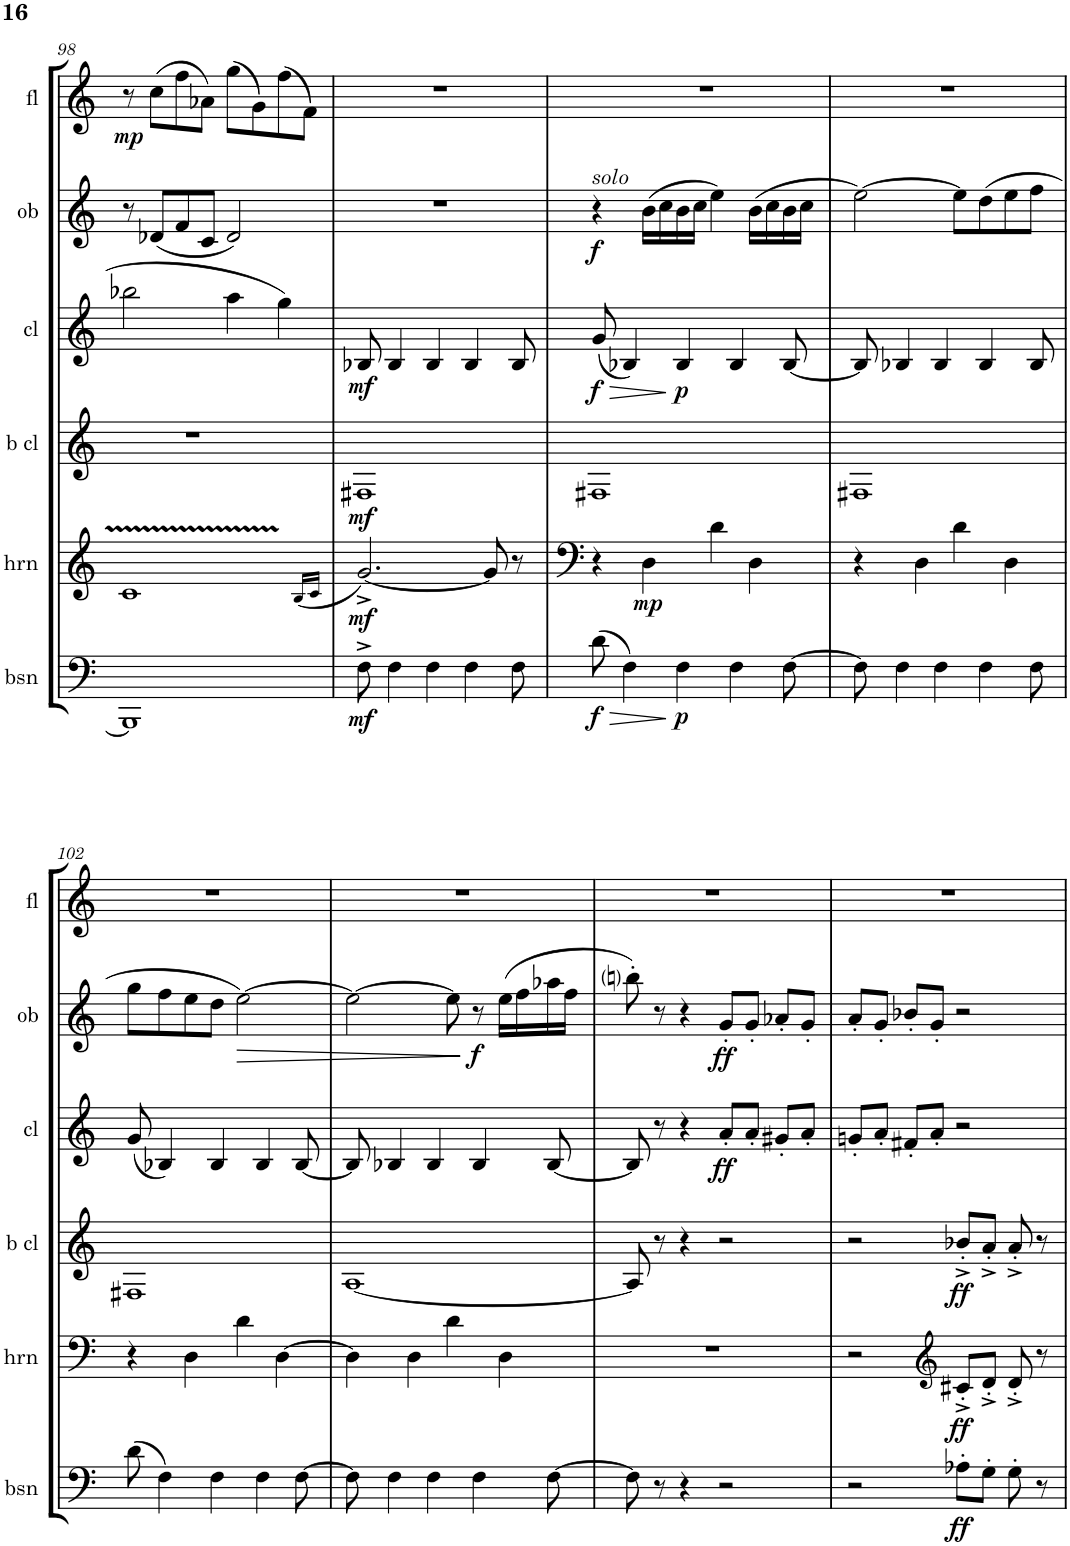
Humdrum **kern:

**kern	**dynam	**kern	**dynam	**kern	**dynam	**kern	**dynam	**kern	**dynam	**kern	**dynam
*part6	*part6	*part5	*part5	*part4	*part4	*part3	*part3	*part2	*part2	*part1	*part1
*staff6	*staff6	*staff5	*staff5	*staff4	*staff4	*staff3	*staff3	*staff2	*staff2	*staff1	*staff1
*I"Bassoon	*	*I"Horn in F	*	*I"Bb Bass Clarinet	*	*I"Bb Clarinet	*	*I"Oboe	*	*I"Flute	*
*I'bsn	*	*I'hrn	*	*I'b cl	*	*I'cl	*	*I'ob	*	*I'fl	*
!!LO:PB:g=z
*clefF4	*	*clefG2	*	*clefG2	*	*clefG2	*	*clefG2	*	*clefG2	*
*	*	*Trd4c7	*	*Trd8c14	*	*Trd1c2	*	*	*	*	*
*k[]	*	*k[]	*	*k[]	*	*k[]	*	*k[]	*	*k[]	*
*M4/4	*	*M4/4	*	*M4/4	*	*M4/4	*	*M4/4	*	*M4/4	*
=98	=98	=98	=98	=98	=98	=98	=98	=98	=98	=98	=98
!	!	!	!	!	!	!	!	!	!	!	!LO:DY:b
1BBB-]	.	1c	.	1r	.	2bb-X\	.	8r	.	8r	mp
.	.	.	.	.	.	.	.	(8d-X/L	.	(8cc\L	.
.	.	.	.	.	.	.	.	8f/	.	8ff\	.
.	.	.	.	.	.	.	.	8c/J	.	8a-X\J)	.
.	.	.	.	.	.	4aa\	.	2d-/)	.	(8gg\L	.
.	.	.	.	.	.	.	.	.	.	8g\)	.
.	.	.	.	.	.	4gg\	.	.	.	(8ff\	.
.	.	.	.	.	.	.	.	.	.	8f\J)	.
.	.	(16qB/LL	.	.	.	.	.	.	.	.	.
.	.	16qc/JJ	.	.	.	.	.	.	.	.	.
=99	=99	=99	=99	=99	=99	=99	=99	=99	=99	=99	=99
!	!LO:DY:b	!	!LO:DY:b	!	!LO:DY:b	!	!LO:DY:b	!	!	!	!
8F^\	mf	[2.g^/)	mf	1F#X	mf	8B-X/	mf	1r	.	1r	.
4F\	.	.	.	.	.	4B-/	.	.	.	.	.
4F\	.	.	.	.	.	4B-/	.	.	.	.	.
4F\	.	.	.	.	.	4B-/	.	.	.	.	.
.	.	8g/]	.	.	.	.	.	.	.	.	.
8F\	.	8r	.	.	.	8B-/	.	.	.	.	.
=100	=100	=100	=100	=100	=100	=100	=100	=100	=100	=100	=100
!	!	!	!	!	!	!	!	!LO:TX:a:i:t=solo	!	!	!
!	!LO:HP:b	!	!	!	!	!	!LO:HP:b	!	!	!	!
!	!LO:DY:n=1:b	!	!	!	!	!	!LO:DY:n=1:b	!	!LO:DY:b	!	!
(8d\	> f	4r	.	1F#X	.	(8g/	> f	4r	f	1r	.
4F\)	.	.	.	.	.	4B-X/)	.	.	.	.	.
!	!	!	!LO:DY:b	!	!	!	!	!	!	!	!
.	.	4D\	mp	.	.	.	.	(16b\LL	.	.	.
.	.	.	.	.	.	.	.	16cc\	.	.	.
!	!LO:DY:n=2:b	!	!	!	!	!	!LO:DY:n=2:b	!	!	!	!
4F\	] p	.	.	.	.	4B-/	] p	16b\	.	.	.
.	.	.	.	.	.	.	.	16cc\JJ	.	.	.
.	.	4d\	.	.	.	.	.	4ee\)	.	.	.
4F\	.	.	.	.	.	4B-/	.	.	.	.	.
.	.	4D\	.	.	.	.	.	(16b\LL	.	.	.
.	.	.	.	.	.	.	.	16cc\	.	.	.
[8F\	.	.	.	.	.	[8B-/	.	16b\	.	.	.
.	.	.	.	.	.	.	.	16cc\JJ	.	.	.
=101	=101	=101	=101	=101	=101	=101	=101	=101	=101	=101	=101
8F\]	.	4r	.	1F#X	.	8B-/]	.	[2ee\)	.	1r	.
4F\	.	.	.	.	.	4B-X/	.	.	.	.	.
.	.	4D\	.	.	.	.	.	.	.	.	.
4F\	.	.	.	.	.	4B-/	.	.	.	.	.
.	.	4d\	.	.	.	.	.	8ee\L]	.	.	.
4F\	.	.	.	.	.	4B-/	.	(8dd\	.	.	.
.	.	4D\	.	.	.	.	.	8ee\	.	.	.
8F\	.	.	.	.	.	8B-/	.	8ff\J	.	.	.
!!LO:LB:g=z
=102	=102	=102	=102	=102	=102	=102	=102	=102	=102	=102	=102
(8d\	.	4r	.	1F#X	.	(8g/	.	8gg\L	.	1r	.
4F\)	.	.	.	.	.	4B-X/)	.	8ff\	.	.	.
.	.	4D\	.	.	.	.	.	8ee\	.	.	.
4F\	.	.	.	.	.	4B-/	.	8dd\J	.	.	.
!	!	!	!	!	!	!	!	!	!LO:HP:b	!	!
.	.	4d\	.	.	.	.	.	[2ee\)	>	.	.
4F\	.	.	.	.	.	4B-/	.	.	.	.	.
.	.	[4D\	.	.	.	.	.	.	.	.	.
[8F\	.	.	.	.	.	[8B-/	.	.	.	.	.
=103	=103	=103	=103	=103	=103	=103	=103	=103	=103	=103	=103
8F\]	.	4D\]	.	[1A	.	8B-/]	.	2ee\_	.	1r	.
4F\	.	.	.	.	.	4B-X/	.	.	.	.	.
.	.	4D\	.	.	.	.	.	.	.	.	.
4F\	.	.	.	.	.	4B-/	.	.	.	.	.
.	.	4d\	.	.	.	.	.	8ee\]	.	.	.
!	!	!	!	!	!	!	!	!	!LO:DY:n=1:b	!	!
4F\	.	.	.	.	.	4B-/	.	8r	] f	.	.
.	.	4D\	.	.	.	.	.	(16ee\LL	.	.	.
.	.	.	.	.	.	.	.	16ff\	.	.	.
[8F\	.	.	.	.	.	[8B-/	.	16aa-X\	.	.	.
.	.	.	.	.	.	.	.	16ff\JJ	.	.	.
=104	=104	=104	=104	=104	=104	=104	=104	=104	=104	=104	=104
8F\]	.	1r	.	8A/]	.	8B-/]	.	8bbni'\)	.	1r	.
8r	.	.	.	8r	.	8r	.	8r	.	.	.
4r	.	.	.	4r	.	4r	.	4r	.	.	.
!	!	!	!	!	!	!	!LO:DY:b	!	!LO:DY:b	!	!
2r	.	.	.	2r	.	8a'/L	ff	8g'/L	ff	.	.
.	.	.	.	.	.	8a'/J	.	8g'/J	.	.	.
.	.	.	.	.	.	8g#X'/L	.	8a-X'/L	.	.	.
.	.	.	.	.	.	8a'/J	.	8g'/J	.	.	.
=105	=105	=105	=105	=105	=105	=105	=105	=105	=105	=105	=105
2r	.	2r	.	2r	.	8gn'/L	.	8a'/L	.	1r	.
.	.	.	.	.	.	8a'/J	.	8g'/J	.	.	.
.	.	.	.	.	.	8f#X'/L	.	8b-X'/L	.	.	.
.	.	.	.	.	.	8a'/J	.	8g'/J	.	.	.
*	*	*clefG2	*	*	*	*	*	*	*	*	*
!	!LO:DY:b	!	!LO:DY:b	!	!LO:DY:b	!	!	!	!	!	!
8A-X'\L	ff	8c#X'^/L	ff	8b-X'^/L	ff	2r	.	2r	.	.	.
8G'\J	.	8d'^/J	.	8a'^/J	.	.	.	.	.	.	.
8G'\	.	8d'^/	.	8a'^/	.	.	.	.	.	.	.
8r	.	8r	.	8r	.	.	.	.	.	.	.
=	=	=	=	=	=	=	=	=	=	=	=
*-	*-	*-	*-	*-	*-	*-	*-	*-	*-	*-	*-
